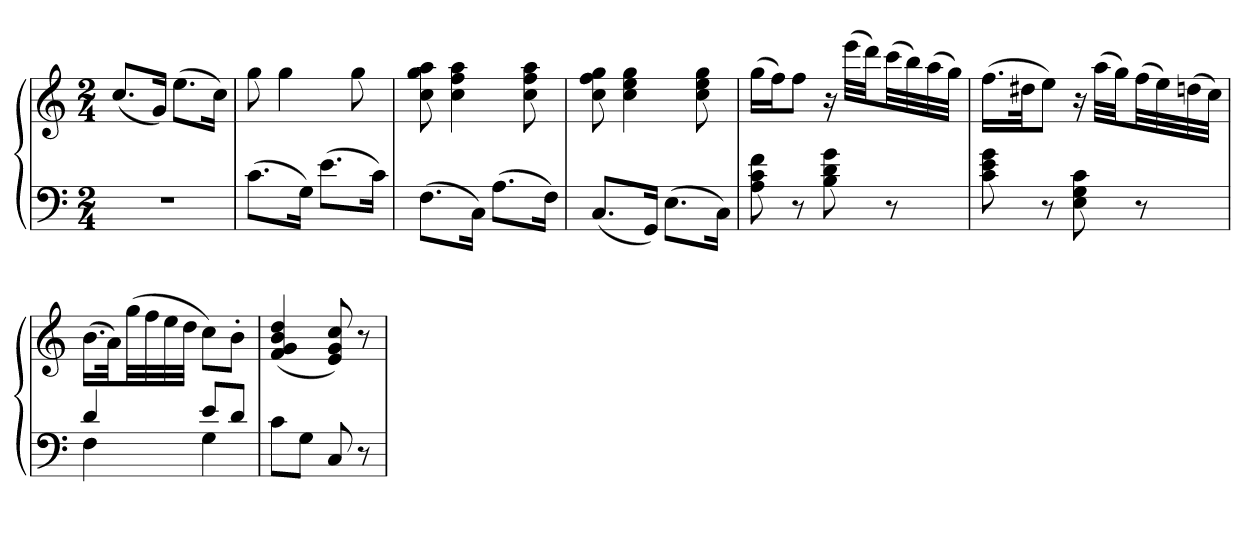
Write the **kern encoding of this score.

**kern	**kern
*part1	*part1
*staff2	*staff1
*M2/4	*M2/4
=	=
2r	(8.ccL
.	16gJk)
.	(8.eeL
.	16ccJk)
=	=
(8.cL	8gg
.	4gg
16GJk)	.
(8.eL	.
.	8gg
16cJk)	.
=	=
(8.FL	8cc 8gg 8aa
.	4cc 4ff 4aa
16CJk)	.
(8.AL	.
.	8cc 8ff 8aa
16FJk)	.
=	=
(8.CL	8cc 8ff 8gg
.	4cc 4ee 4gg
16GGJk)	.
(8.EL	.
.	8cc 8ee 8gg
16CJk)	.
=	=
8A 8c 8f	(16ggLL
.	16ffJ)
8r	8ffJ
8B 8d 8g	16r
.	(32eeeLLL
.	32dddJJ)
8r	(32cccLL
.	32bb)
.	(32aa
.	32ggJJJ)
=	=
8c 8e 8g	(16.ffLL
.	32dd#XJK
8r	8eeJ)
8E 8G 8c	16r
.	(32aaLLL
.	32ggJJ)
8r	(32ffLL
.	32ee)
.	(32ddn
.	32ccJJJ)
=	=
*^	*
4d	4F	(16.bLL
.	.	32aJJ)
.	.	(32ggLL
.	.	32ff
.	.	32ee
.	.	32ddJJJ
8eL	4G	8ccL)
8dJ	.	8b'J
*v	*v	*
=	=
8cL	(4f 4g 4b 4dd
8GJ	.
8C	8e 8g 8cc)
8r	8r
=	=
*-	*-
